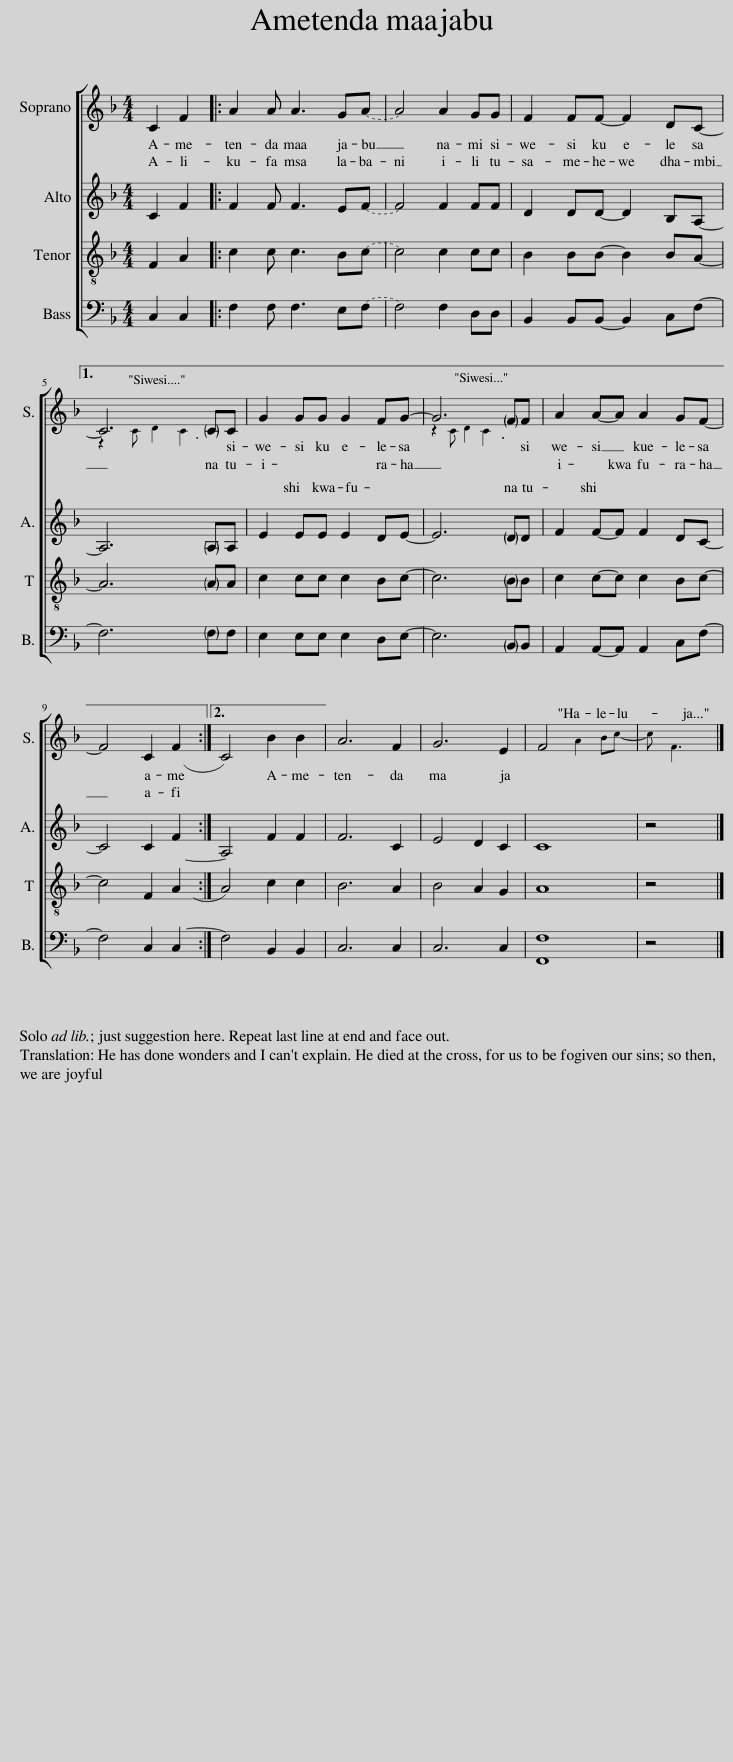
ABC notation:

X:1
%%score [ ( 1 2 ) 3 4 5 ]
L:1/8
M:4/4
I:linebreak $
K:F
V:1 treble
V:2 treble
V:3 treble
V:4 treble-8
V:5 bass
V:1
 C2 F2 |: A2 A A3 GA- | A4 A2 GG | F2 FF- F2 DC- |1$ C6 CC | %5
 G2 GG G2 FG- | G6 FF | A2 A-A A2 GF- |$ F4 C2 F2 :|2 (C4 B2) B2 || %10
 A6 F2 | G6 E2 | F4 x4 | x4 |] %14
V:2
 x4 |: x8 | x8 | x8 |1$ z2 C D2 C3 | %5
 x8 | z2 C D2 C3 | x8 |$ x8 :|2 x8 || %10
 x8 | x8 | x4 A2 Bc- | c F3 |] %14
V:3
 C2 F2 |: F2 F F3 EF- | F4 F2 FF | D2 DD- D2 B,A,- |1$ A,6 A,A, | %5
 E2 EE E2 DE- | E6 DD | F2 F-F F2 DC- |$ C4 C2 F2 :|2 (A,4 F2) F2 || %10
 F6 C2 | E4 D2 C2 | C8 | z4 |] %14
V:4
 F2 A2 |: c2 c c3 Bc- | c4 c2 cc | B2 BB- B2 BA- |1$ A6 AA | %5
 c2 cc c2 Bc- | c6 BB | c2 c-c c2 Bc- |$ c4 F2 A2 :|2 (A4 c2) c2 || %10
 B6 A2 | B4 A2 G2 | A8 | z4 |] %14
V:5
 C,2 C,2 |: F,2 F, F,3 E,F,- | F,4 F,2 D,D, | B,,2 B,,B,,- B,,2 C,F,- |1$ F,6 F,F, | %5
 E,2 E,E, E,2 D,E,- | E,6 B,,B,, | A,,2 A,,-A,, A,,2 C,F,- |$ F,4 C,2 C,2 :|2 (F,4 B,,2) B,,2 || %10
 C,6 C,2 | C,6 C,2 | [F,,F,]8 | z4 |] %14
